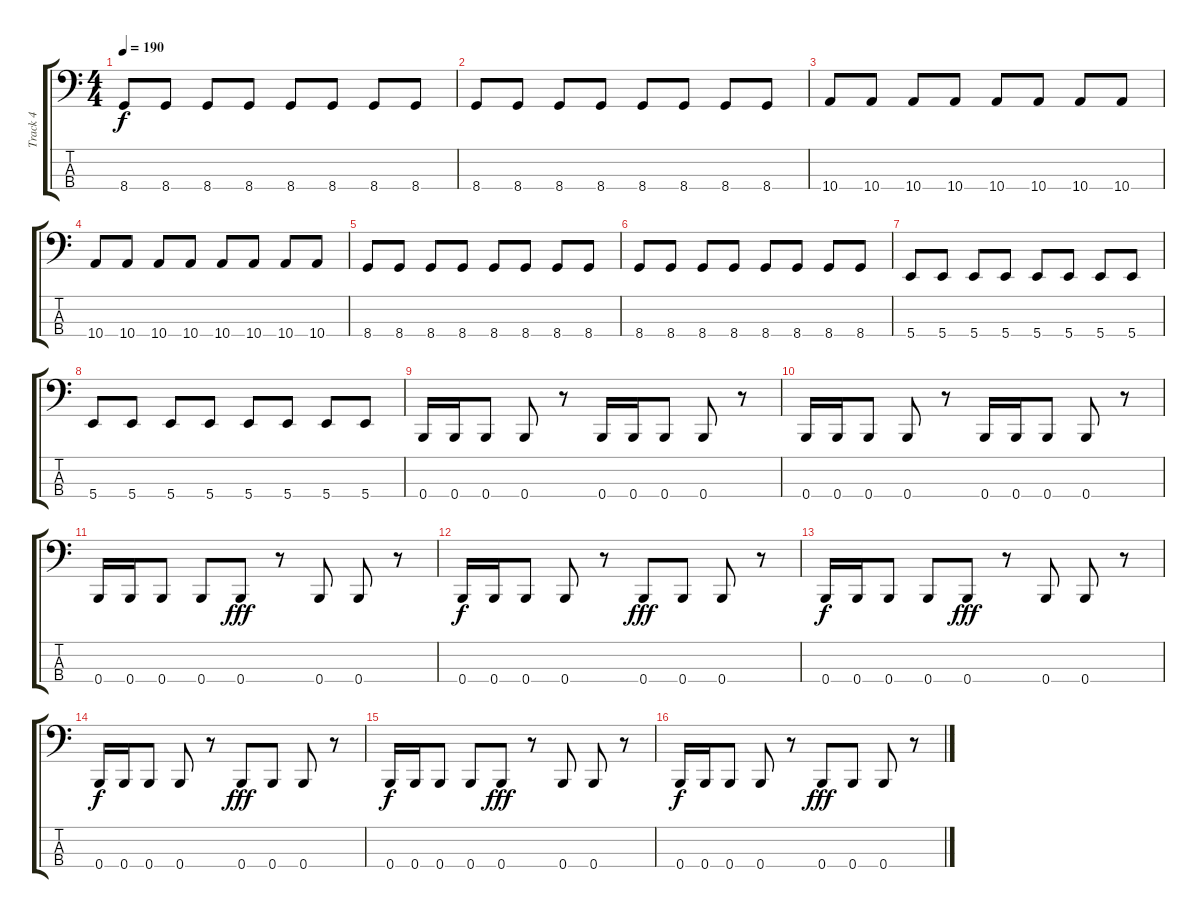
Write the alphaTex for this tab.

\track ("Track 4" "Track 4") {instrument electricbassfinger}
\staff {score tabs}
\tuning (E2 B1 Gb1 B0) {hide}
\ts (4 4)
\tempo 190
\clef f4
\ks c
8.4.8{dy f} 8.4.8 8.4.8 8.4.8 8.4.8 8.4.8 8.4.8 8.4.8 |
8.4.8 8.4.8 8.4.8 8.4.8 8.4.8 8.4.8 8.4.8 8.4.8 |
10.4.8 10.4.8 10.4.8 10.4.8 10.4.8 10.4.8 10.4.8 10.4.8 |
10.4.8 10.4.8 10.4.8 10.4.8 10.4.8 10.4.8 10.4.8 10.4.8 |
8.4.8 8.4.8 8.4.8 8.4.8 8.4.8 8.4.8 8.4.8 8.4.8 |
8.4.8 8.4.8 8.4.8 8.4.8 8.4.8 8.4.8 8.4.8 8.4.8 |
5.4.8 5.4.8 5.4.8 5.4.8 5.4.8 5.4.8 5.4.8 5.4.8 |
5.4.8 5.4.8 5.4.8 5.4.8 5.4.8 5.4.8 5.4.8 5.4.8 |
0.4.16 0.4.16 0.4.8 0.4.8 r.8 0.4.16 0.4.16 0.4.8 0.4.8 r.8 |
0.4.16 0.4.16 0.4.8 0.4.8 r.8 0.4.16 0.4.16 0.4.8 0.4.8 r.8 |
0.4.16 0.4.16 0.4.8 0.4.8 0.4.8{dy fff} r.8 0.4.8 0.4.8 r.8 |
0.4.16{dy f} 0.4.16 0.4.8 0.4.8 r.8 0.4.8{dy fff} 0.4.8 0.4.8 r.8 |
0.4.16{dy f} 0.4.16 0.4.8 0.4.8 0.4.8{dy fff} r.8 0.4.8 0.4.8 r.8 |
0.4.16{dy f} 0.4.16 0.4.8 0.4.8 r.8 0.4.8{dy fff} 0.4.8 0.4.8 r.8 |
0.4.16{dy f} 0.4.16 0.4.8 0.4.8 0.4.8{dy fff} r.8 0.4.8 0.4.8 r.8 |
0.4.16{dy f} 0.4.16 0.4.8 0.4.8 r.8 0.4.8{dy fff} 0.4.8 0.4.8 r.8
